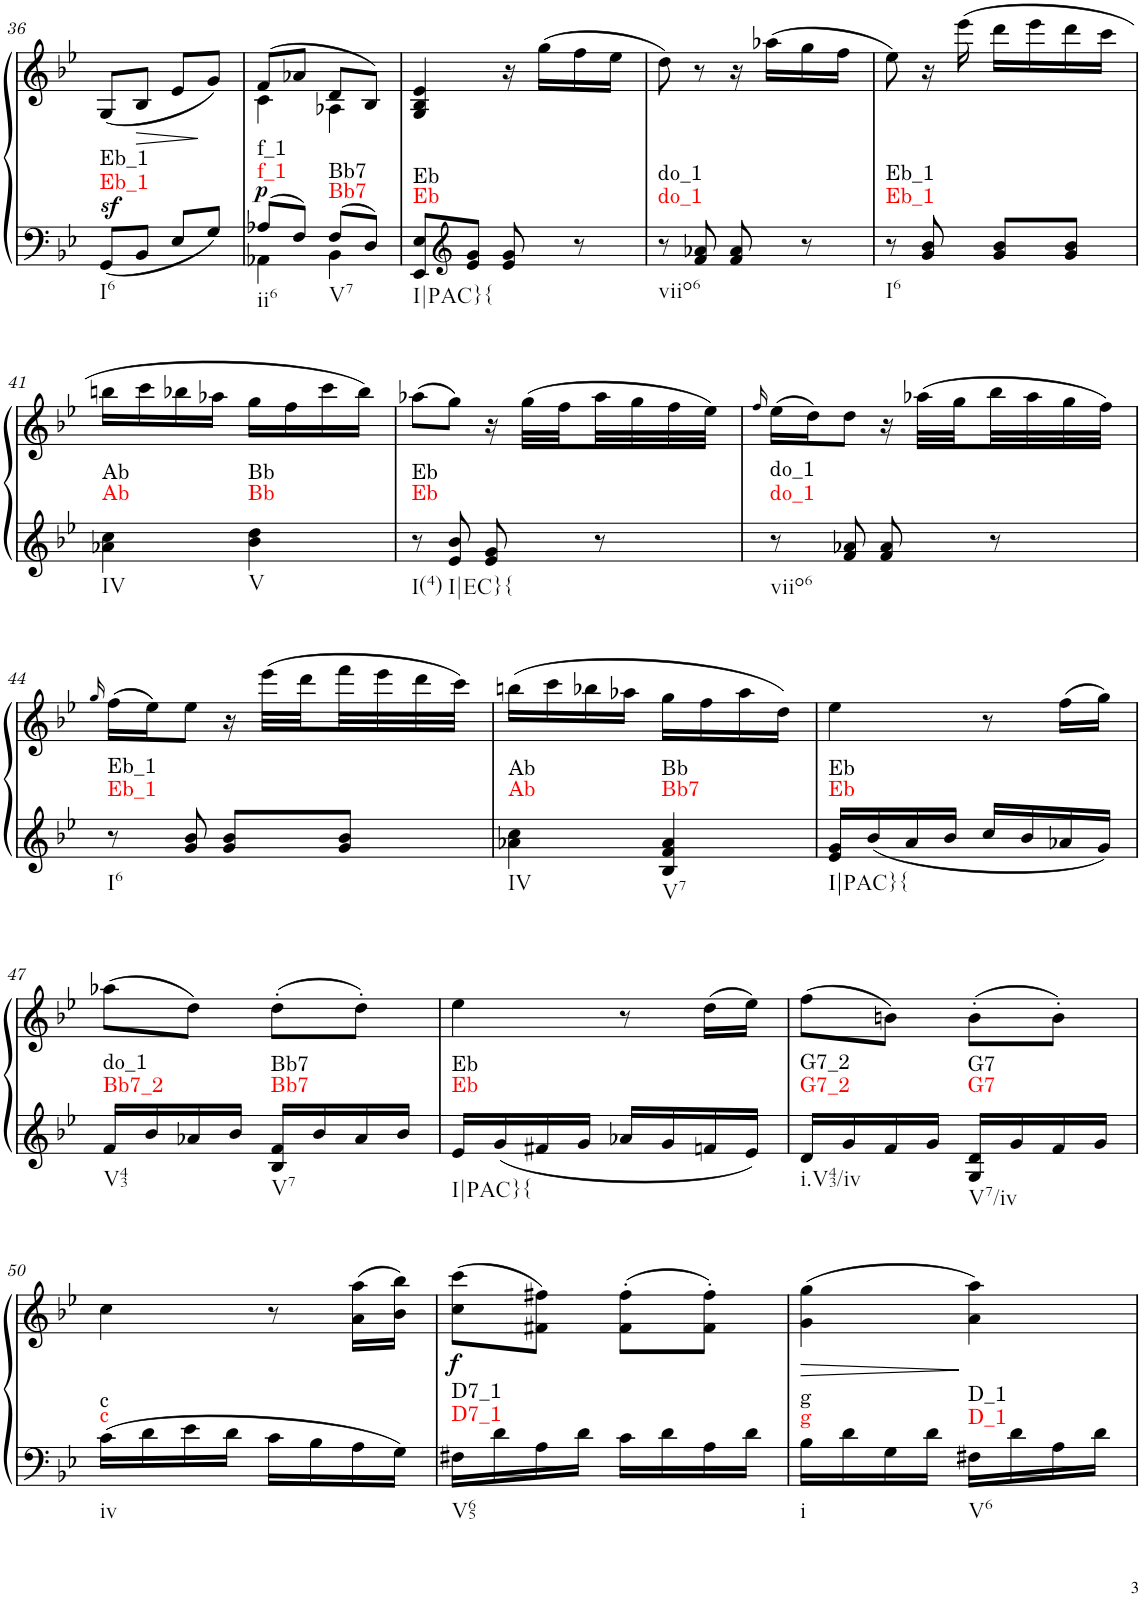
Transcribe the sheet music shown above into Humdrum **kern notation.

**kern	**kern	**dynam	**harte
*part1	*part1	*part1	*part1
*staff2	*staff1	*staff1/2	*
*I"Klavier linke Hand	*	*	*
!!LO:PB:g=z
*clefF4	*clefG2	*	*
*k[b-e-]	*k[b-e-]	*	*
*M2/4	*M2/4	*	*
=36	=36	=36	=36
!	!	!LO:DY:a=2	!LO:H:n=1:kt=Eb_1
!	!	!	!LO:H:n=2:kt=Eb_1
8GG/L	(8G/L	sf	N N
!	!	!LO:HP:b	!
8BB-/J	8B-/J	>	.
8E-/L	8e-/L	.	.
8G/J	8g/J)	]	.
=37	=37	=37	=37
*^	*^	*	*
!	!	!	!	!LO:DY:a=2	!LO:H:n=1:kt=f_1
!	!	!	!	!	!LO:H:n=2:kt=f_1
8A-X/L	4AA-X\	(8f/L	4c\	p	N N
8F/J	.	8a-X/J	.	.	.
!	!	!	!	!	!LO:H:n=1:kt=Bb7
!	!	!	!	!	!LO:H:n=2:kt=Bb7
8F/L	4BB-\	8d/L	4A-X\	.	N N
8D/J	.	8B-/J)	.	.	.
*v	*v	*	*	*	*
*	*v	*v	*	*
=38	=38	=38	=38
!	!	!	!LO:H:n=1:kt=Eb
!	!	!	!LO:H:n=2:kt=Eb
8EE-/ 8E-/L	4G/ 4B-/ 4e-/	.	N N
*clefG2	*	*	*
8e-/ 8g/J	.	.	.
8e-/ 8g/	16r	.	.
.	(16gg\LL	.	.
8r	16ff\	.	.
.	16ee-\JJ	.	.
=39	=39	=39	=39
!	!	!	!LO:H:n=1:kt=do_1
!	!	!	!LO:H:n=2:kt=do_1
8r	8dd\)	.	N N
8f/ 8a-X/	8r	.	.
8f/ 8a-/	16r	.	.
.	(16aa-X\LL	.	.
8r	16gg\	.	.
.	16ff\JJ	.	.
=40	=40	=40	=40
!	!	!	!LO:H:n=1:kt=Eb_1
!	!	!	!LO:H:n=2:kt=Eb_1
8r	8ee-\)	.	N N
8g/ 8b-/	16r	.	.
.	(16eee-\	.	.
8g/ 8b-/L	16ddd\LL	.	.
.	16eee-\	.	.
8g/ 8b-/J	16ddd\	.	.
.	16ccc\JJ	.	.
!!LO:LB:g=z
=41	=41	=41	=41
!	!	!	!LO:H:n=1:kt=Ab
!	!	!	!LO:H:n=2:kt=Ab
4a-X\ 4cc\	16bbn\LL	.	N N
.	16ccc\	.	.
.	16bb-X\	.	.
.	16aa-X\JJ	.	.
!	!	!	!LO:H:n=1:kt=Bb
!	!	!	!LO:H:n=2:kt=Bb
4b-\ 4dd\	16gg\LL	.	N N
.	16ff\	.	.
.	16ccc\	.	.
.	16bb-\JJ)	.	.
=42	=42	=42	=42
!	!	!	!LO:H:n=1:kt=Eb
!	!	!	!LO:H:n=2:kt=Eb
8r	(8aa-X\L	.	N N
8e-/ 8b-/	8gg\J)	.	.
8e-/ 8g/	16r	.	.
.	(32gg\LLL	.	.
.	32ff\	.	.
8r	32aa-\	.	.
.	32gg\	.	.
.	32ff\	.	.
.	32ee-\JJJ)	.	.
=43	=43	=43	=43
.	16qff/	.	.
!	!	!	!LO:H:n=1:kt=do_1
!	!	!	!LO:H:n=2:kt=do_1
8r	(16ee-\LL	.	N N
.	16dd\J)	.	.
8f/ 8a-X/	8dd\J	.	.
8f/ 8a-/	16r	.	.
.	(32aa-X\LLL	.	.
.	32gg\	.	.
8r	32bb-\	.	.
.	32aa-\	.	.
.	32gg\	.	.
.	32ff\JJJ)	.	.
!!LO:LB:g=z
=44	=44	=44	=44
.	16qgg/	.	.
!	!	!	!LO:H:n=1:kt=Eb_1
!	!	!	!LO:H:n=2:kt=Eb_1
8r	(16ff\LL	.	N N
.	16ee-\J)	.	.
8g/ 8b-/	8ee-\J	.	.
8g/ 8b-/L	16r	.	.
.	(32eee-\LLL	.	.
.	32ddd\	.	.
8g/ 8b-/J	32fff\	.	.
.	32eee-\	.	.
.	32ddd\	.	.
.	32ccc\JJJ)	.	.
=45	=45	=45	=45
!	!	!	!LO:H:n=1:kt=Ab
!	!	!	!LO:H:n=2:kt=Ab
4a-X\ 4cc\	(16bbn\LL	.	N N
.	16ccc\	.	.
.	16bb-X\	.	.
.	16aa-X\JJ	.	.
!	!	!	!LO:H:n=1:kt=Bb7
!	!	!	!LO:H:n=2:kt=Bb
4B-/ 4f/ 4a-/	16gg\LL	.	N N
.	16ff\	.	.
.	16aa-\	.	.
.	16dd\JJ)	.	.
=46	=46	=46	=46
!	!	!	!LO:H:n=1:kt=Eb
!	!	!	!LO:H:n=2:kt=Eb
16e-/ 16g/LL	4ee-\	.	N N
16b-/	.	.	.
16a/	.	.	.
16b-/JJ	.	.	.
16cc/LL	8r	.	.
16b-/	.	.	.
16a-X/	(16ff\LL	.	.
16g/JJ	16gg\JJ)	.	.
!!LO:LB:g=z
=47	=47	=47	=47
!	!	!	!LO:H:n=1:kt=Bb7_2
!	!	!	!LO:H:n=2:kt=do_1
16f/LL	(8aa-X\L	.	N N
16b-/	.	.	.
16a-X/	8dd\J)	.	.
16b-/JJ	.	.	.
!	!	!	!LO:H:n=1:kt=Bb7
!	!	!	!LO:H:n=2:kt=Bb7
16B-/ 16f/LL	(8dd'\L	.	N N
16b-/	.	.	.
16a-/	8dd'\J)	.	.
16b-/JJ	.	.	.
=48	=48	=48	=48
!	!	!	!LO:H:n=1:kt=Eb
!	!	!	!LO:H:n=2:kt=Eb
16e-/LL	4ee-\	.	N N
16g/	.	.	.
16f#X/	.	.	.
16g/JJ	.	.	.
16a-X/LL	8r	.	.
16g/	.	.	.
16fn/	(16dd\LL	.	.
16e-/JJ	16ee-\JJ)	.	.
=49	=49	=49	=49
!	!	!	!LO:H:n=1:kt=G7_2
!	!	!	!LO:H:n=2:kt=G7_2
16d/LL	(8ff\L	.	N N
16g/	.	.	.
16f/	8bn\J)	.	.
16g/JJ	.	.	.
!	!	!	!LO:H:n=1:kt=G7
!	!	!	!LO:H:n=2:kt=G7
16G/ 16d/LL	(8b'\L	.	N N
16g/	.	.	.
16f/	8b'\J)	.	.
16g/JJ	.	.	.
!!LO:LB:g=z
=50	=50	=50	=50
!	!	!	!LO:H:n=1:kt=c
!	!	!	!LO:H:n=2:kt=c
16c\LL	4cc\	.	N N
16d\	.	.	.
16e-\	.	.	.
16d\JJ	.	.	.
16c\LL	8r	.	.
16B-\	.	.	.
16A\	(16a\ 16aa\LL	.	.
16G\JJ	16b-\ 16bb-\JJ)	.	.
=51	=51	=51	=51
!	!	!LO:DY:b	!LO:H:n=1:kt=D7_1
!	!	!	!LO:H:n=2:kt=D7_1
16F#X\LL	(8cc\ 8ccc\L	f	N N
16d\	.	.	.
16A\	8f#X\ 8ff#X\J)	.	.
16d\JJ	.	.	.
16c\LL	(8f#\' 8ff#\'L	.	.
16d\	.	.	.
16A\	8f#\' 8ff#\'J)	.	.
16d\JJ	.	.	.
=52	=52	=52	=52
!	!	!LO:HP:b	!LO:H:n=1:kt=g
!	!	!	!LO:H:n=2:kt=g
16B-\LL	(4g\ 4gg\	>	N N
16d\	.	.	.
16G\	.	.	.
16d\JJ	.	.	.
!	!	!	!LO:H:n=1:kt=D_1
!	!	!	!LO:H:n=2:kt=D_1
16F#X\LL	4a\ 4aa\)	]	N N
16d\	.	.	.
16A\	.	.	.
16d\JJ	.	.	.
=	=	=	=
*-	*-	*-	*-
